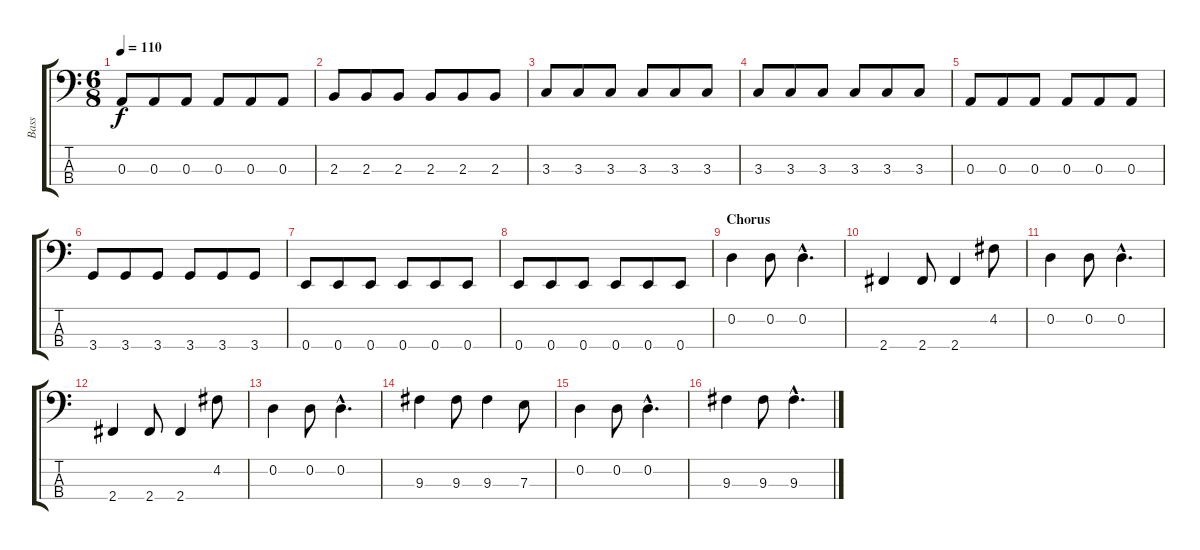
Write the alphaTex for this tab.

\track ("Bass" "Bass") {instrument electricbasspick}
\staff {score tabs}
\tuning (G2 D2 A1 E1) {hide}
\ts (6 8)
\tempo 110
\clef f4
\ks c
0.3.8{dy f} 0.3.8 0.3.8 0.3.8 0.3.8 0.3.8 |
2.3.8 2.3.8 2.3.8 2.3.8 2.3.8 2.3.8 |
3.3.8 3.3.8 3.3.8 3.3.8 3.3.8 3.3.8 |
3.3.8 3.3.8 3.3.8 3.3.8 3.3.8 3.3.8 |
0.3.8 0.3.8 0.3.8 0.3.8 0.3.8 0.3.8 |
3.4.8 3.4.8 3.4.8 3.4.8 3.4.8 3.4.8 |
0.4.8 0.4.8 0.4.8 0.4.8 0.4.8 0.4.8 |
0.4.8 0.4.8 0.4.8 0.4.8 0.4.8 0.4.8 |
\section ("" "Chorus")
0.2.4 0.2.8 0.2{hac}.4{d} |
2.4.4 2.4.8 2.4.4 4.2.8 |
0.2.4 0.2.8 0.2{hac}.4{d} |
2.4.4 2.4.8 2.4.4 4.2.8 |
0.2.4 0.2.8 0.2{hac}.4{d} |
9.3.4 9.3.8 9.3.4 7.3.8 |
0.2.4 0.2.8 0.2{hac}.4{d} |
9.3.4 9.3.8 9.3{hac}.4{d}
